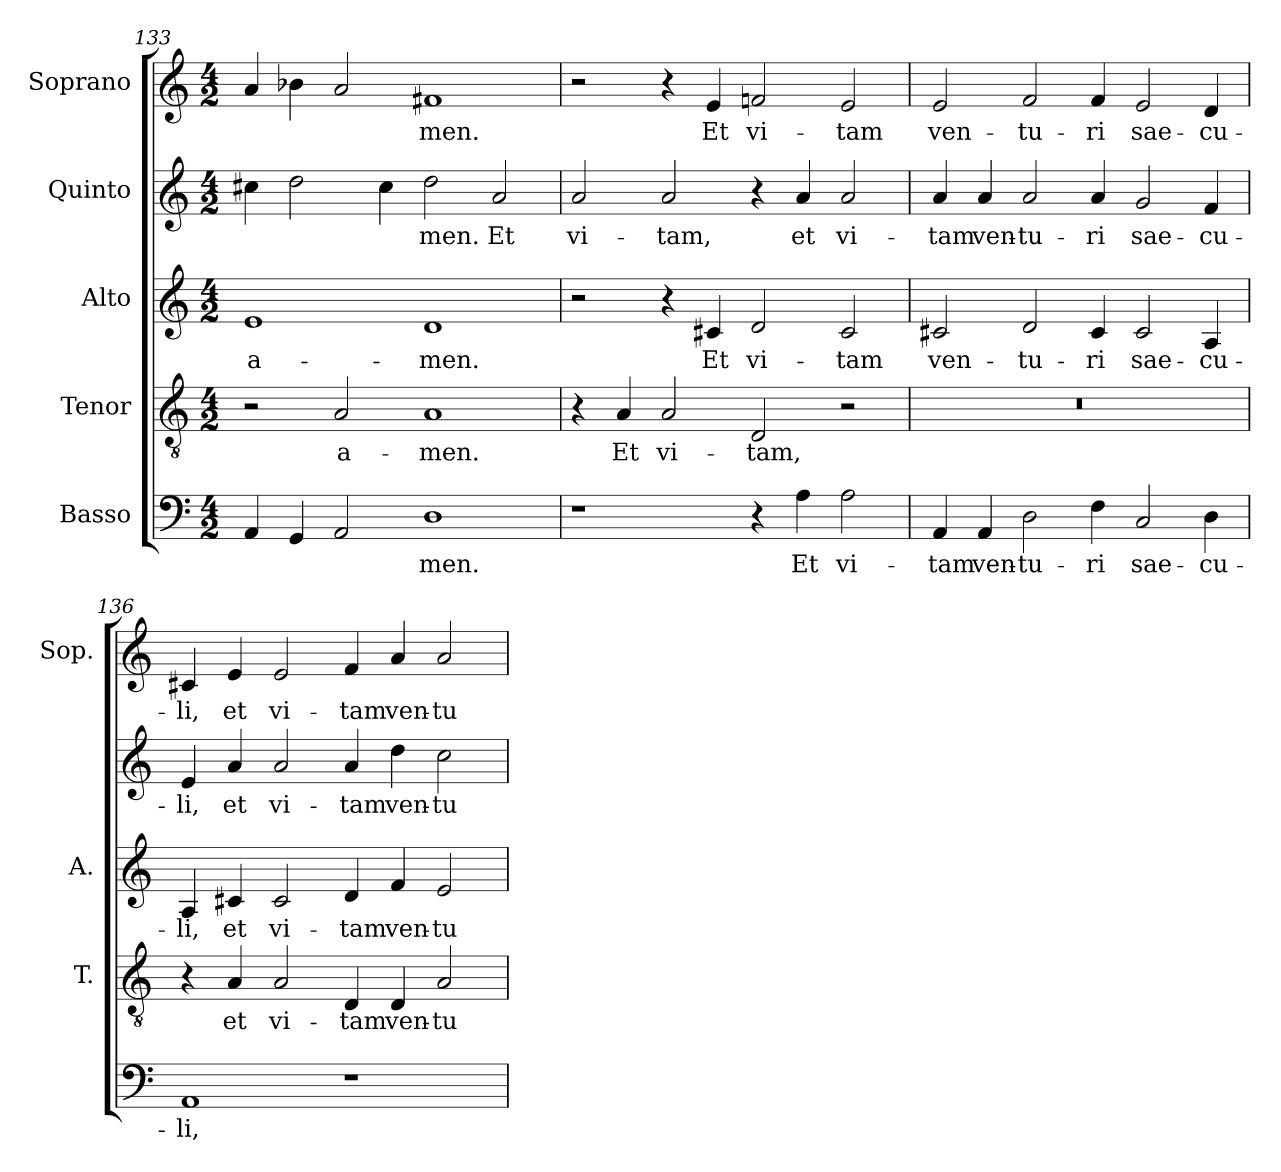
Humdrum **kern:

**kern	**text	**kern	**text	**kern	**text	**kern	**text	**kern	**text
*part5	*part5	*part4	*part4	*part3	*part3	*part2	*part2	*part1	*part1
*staff5	*staff5	*staff4	*staff4	*staff3	*staff3	*staff2	*staff2	*staff1	*staff1
*I"Basso	*	*I"Tenor	*	*I"Alto	*	*I"Quinto	*	*I"Soprano	*
*	*	*I'T.	*	*I'A.	*	*	*	*I'Sop.	*
*clefF4	*	*clefGv2	*	*clefG2	*	*clefG2	*	*clefG2	*
*	*	*ITrd7c12	*	*	*	*	*	*	*
*k[]	*	*k[]	*	*k[]	*	*k[]	*	*k[]	*
*C:	*	*C:	*	*C:	*	*C:	*	*C:	*
*M4/2	*	*M4/2	*	*M4/2	*	*M4/2	*	*M4/2	*
=133	=133	=133	=133	=133	=133	=133	=133	=133	=133
!	!	!	!	!	!LO:LY:b:color=#000000	!	!	!	!
4AAi/	.	2r	.	1ei	a-	4cc#Xi\	.	4ai/	.
4GGi/	.	.	.	.	.	2ddi\	.	4b-Xi\	.
!	!	!	!LO:LY:b:color=#000000	!	!	!	!	!	!
2AAi/	.	2AAi/	a-	.	.	.	.	2ai/	.
.	.	.	.	.	.	4cc#i\	.	.	.
!	!LO:LY:b:color=#000000	!	!	!	!	!	!	!	!
!	!	!	!LO:LY:b:color=#000000	!	!	!	!	!	!
!	!	!	!	!	!LO:LY:b:color=#000000	!	!	!	!
!	!	!	!	!	!	!	!LO:LY:b:color=#000000	!	!
!	!	!	!	!	!	!	!	!	!LO:LY:b:color=#000000
1Di	-men.	1AAi	-men.	1di	-men.	2ddi\	-men.	1f#Xi	-men.
!	!	!	!	!	!	!	!LO:LY:b:color=#000000	!	!
.	.	.	.	.	.	2ai/	Et	.	.
!!LO:LB:g=z
=134	=134	=134	=134	=134	=134	=134	=134	=134	=134
!	!	!	!	!	!	!	!LO:LY:b:color=#000000	!	!
1r	.	4r	.	2r	.	2ai/	vi-	2r	.
!	!	!	!LO:LY:b:color=#000000	!	!	!	!	!	!
.	.	4AAi/	Et	.	.	.	.	.	.
!	!	!	!LO:LY:b:color=#000000	!	!	!	!	!	!
!	!	!	!	!	!	!	!LO:LY:b:color=#000000	!	!
.	.	2AAi/	vi-	4r	.	2ai/	-tam,	4r	.
!	!	!	!	!	!LO:LY:b:color=#000000	!	!	!	!
!	!	!	!	!	!	!	!	!	!LO:LY:b:color=#000000
.	.	.	.	4c#Xi/	Et	.	.	4ei/	Et
!	!	!	!LO:LY:b:color=#000000	!	!	!	!	!	!
!	!	!	!	!	!LO:LY:b:color=#000000	!	!	!	!
!	!	!	!	!	!	!	!	!	!LO:LY:b:color=#000000
4r	.	2DDi/	-tam,	2di/	vi-	4r	.	2fni/	vi-
!	!LO:LY:b:color=#000000	!	!	!	!	!	!	!	!
!	!	!	!	!	!	!	!LO:LY:b:color=#000000	!	!
4Ai\	Et	.	.	.	.	4ai/	et	.	.
!	!LO:LY:b:color=#000000	!	!	!	!	!	!	!	!
!	!	!	!	!	!LO:LY:b:color=#000000	!	!	!	!
!	!	!	!	!	!	!	!LO:LY:b:color=#000000	!	!
!	!	!	!	!	!	!	!	!	!LO:LY:b:color=#000000
2Ai\	vi-	2r	.	2c#i/	-tam	2ai/	vi-	2ei/	-tam
=135	=135	=135	=135	=135	=135	=135	=135	=135	=135
!	!LO:LY:b:color=#000000	!LO:N:vis=1	!	!	!	!	!	!	!
!	!	!	!	!	!LO:LY:b:color=#000000	!	!	!	!
!	!	!	!	!	!	!	!LO:LY:b:color=#000000	!	!
!	!	!	!	!	!	!	!	!	!LO:LY:b:color=#000000
4AAi/	-tam	0r	.	2c#Xi/	ven-	4ai/	-tam	2ei/	ven-
!	!LO:LY:b:color=#000000	!	!	!	!	!	!	!	!
!	!	!	!	!	!	!	!LO:LY:b:color=#000000	!	!
4AAi/	ven-	.	.	.	.	4ai/	ven-	.	.
!	!LO:LY:b:color=#000000	!	!	!	!	!	!	!	!
!	!	!	!	!	!LO:LY:b:color=#000000	!	!	!	!
!	!	!	!	!	!	!	!LO:LY:b:color=#000000	!	!
!	!	!	!	!	!	!	!	!	!LO:LY:b:color=#000000
2Di\	-tu-	.	.	2di/	-tu-	2ai/	-tu-	2fi/	-tu-
!	!LO:LY:b:color=#000000	!	!	!	!	!	!	!	!
!	!	!	!	!	!LO:LY:b:color=#000000	!	!	!	!
!	!	!	!	!	!	!	!LO:LY:b:color=#000000	!	!
!	!	!	!	!	!	!	!	!	!LO:LY:b:color=#000000
4Fi\	-ri	.	.	4c#i/	-ri	4ai/	-ri	4fi/	-ri
!	!LO:LY:b:color=#000000	!	!	!	!	!	!	!	!
!	!	!	!	!	!LO:LY:b:color=#000000	!	!	!	!
!	!	!	!	!	!	!	!LO:LY:b:color=#000000	!	!
!	!	!	!	!	!	!	!	!	!LO:LY:b:color=#000000
2Ci/	sae-	.	.	2c#i/	sae-	2gi/	sae-	2ei/	sae-
!	!LO:LY:b:color=#000000	!	!	!	!	!	!	!	!
!	!	!	!	!	!LO:LY:b:color=#000000	!	!	!	!
!	!	!	!	!	!	!	!LO:LY:b:color=#000000	!	!
!	!	!	!	!	!	!	!	!	!LO:LY:b:color=#000000
4Di\	-cu-	.	.	4Ai/	-cu-	4fi/	-cu-	4di/	-cu-
=136	=136	=136	=136	=136	=136	=136	=136	=136	=136
!	!LO:LY:b:color=#000000	!	!	!	!	!	!	!	!
!	!	!	!	!	!LO:LY:b:color=#000000	!	!	!	!
!	!	!	!	!	!	!	!LO:LY:b:color=#000000	!	!
!	!	!	!	!	!	!	!	!	!LO:LY:b:color=#000000
1AAi	-li,	4r	.	4Ai/	-li,	4ei/	-li,	4c#Xi/	-li,
!	!	!	!LO:LY:b:color=#000000	!	!	!	!	!	!
!	!	!	!	!	!LO:LY:b:color=#000000	!	!	!	!
!	!	!	!	!	!	!	!LO:LY:b:color=#000000	!	!
!	!	!	!	!	!	!	!	!	!LO:LY:b:color=#000000
.	.	4AAi/	et	4c#Xi/	et	4ai/	et	4ei/	et
!	!	!	!LO:LY:b:color=#000000	!	!	!	!	!	!
!	!	!	!	!	!LO:LY:b:color=#000000	!	!	!	!
!	!	!	!	!	!	!	!LO:LY:b:color=#000000	!	!
!	!	!	!	!	!	!	!	!	!LO:LY:b:color=#000000
.	.	2AAi/	vi-	2c#i/	vi-	2ai/	vi-	2ei/	vi-
!	!	!	!LO:LY:b:color=#000000	!	!	!	!	!	!
!	!	!	!	!	!LO:LY:b:color=#000000	!	!	!	!
!	!	!	!	!	!	!	!LO:LY:b:color=#000000	!	!
!	!	!	!	!	!	!	!	!	!LO:LY:b:color=#000000
1r	.	4DDi/	-tam	4di/	-tam	4ai/	-tam	4fi/	-tam
!	!	!	!LO:LY:b:color=#000000	!	!	!	!	!	!
!	!	!	!	!	!LO:LY:b:color=#000000	!	!	!	!
!	!	!	!	!	!	!	!LO:LY:b:color=#000000	!	!
!	!	!	!	!	!	!	!	!	!LO:LY:b:color=#000000
.	.	4DDi/	ven-	4fi/	ven-	4ddi\	ven-	4ai/	ven-
!	!	!	!LO:LY:b:color=#000000	!	!	!	!	!	!
!	!	!	!	!	!LO:LY:b:color=#000000	!	!	!	!
!	!	!	!	!	!	!	!LO:LY:b:color=#000000	!	!
!	!	!	!	!	!	!	!	!	!LO:LY:b:color=#000000
.	.	2AAi/	-tu-	2ei/	-tu-	2cci\	-tu-	2ai/	-tu-
=	=	=	=	=	=	=	=	=	=
*-	*-	*-	*-	*-	*-	*-	*-	*-	*-
